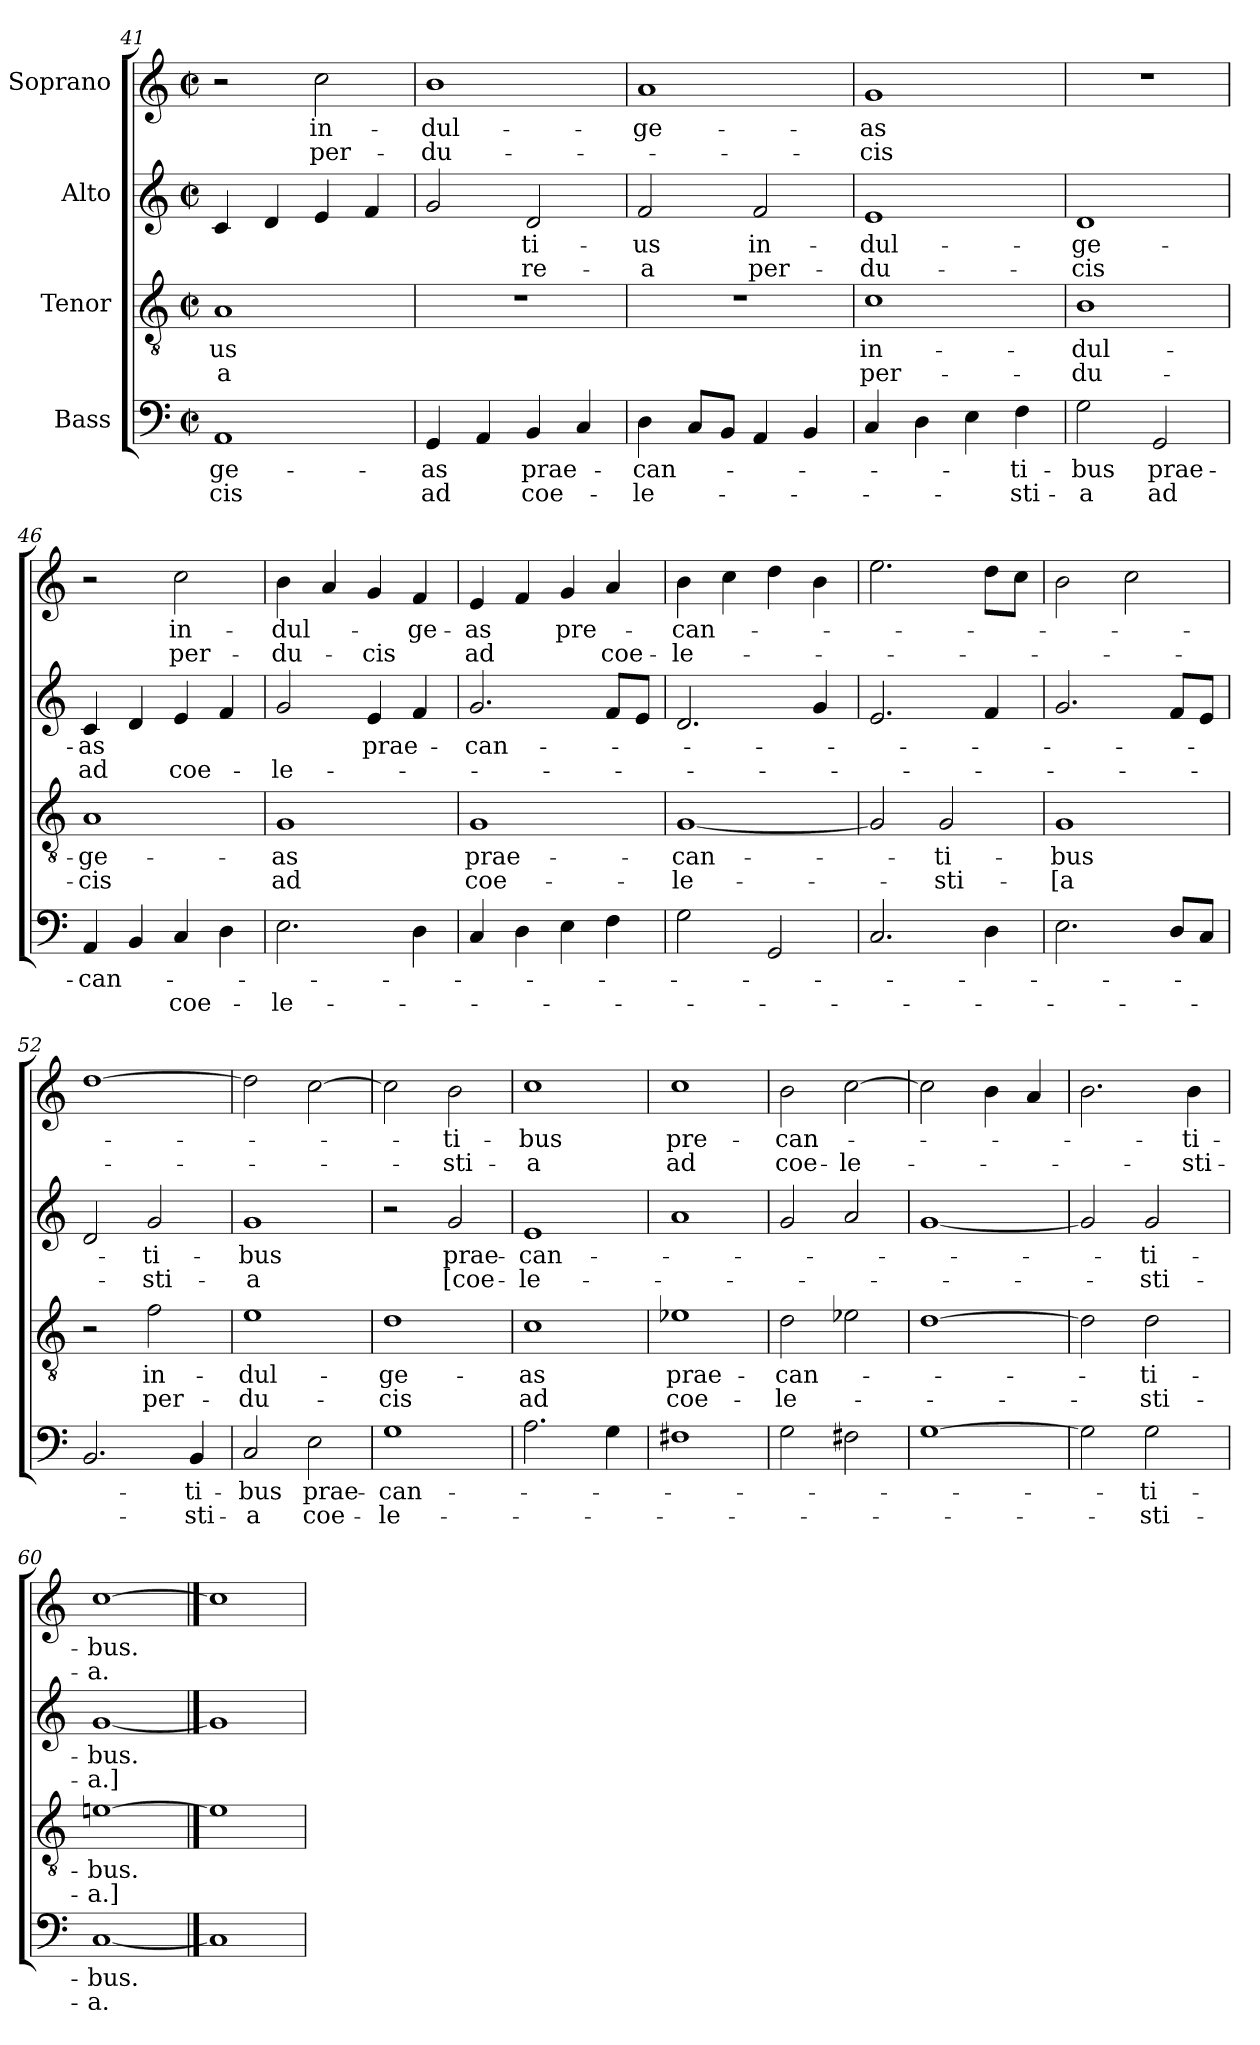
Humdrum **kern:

**kern	**text	**text	**kern	**text	**text	**kern	**text	**text	**kern	**text	**text
*part4	*part4	*part4	*part3	*part3	*part3	*part2	*part2	*part2	*part1	*part1	*part1
*staff4	*staff4	*staff4	*staff3	*staff3	*staff3	*staff2	*staff2	*staff2	*staff1	*staff1	*staff1
*I"Bass	*	*	*I"Tenor	*	*	*I"Alto	*	*	*I"Soprano	*	*
*clefF4	*	*	*clefGv2	*	*	*clefG2	*	*	*clefG2	*	*
*k[]	*	*	*k[]	*	*	*k[]	*	*	*k[]	*	*
*M2/2	*	*	*M2/2	*	*	*M2/2	*	*	*M2/2	*	*
*met(c|)	*	*	*met(c|)	*	*	*met(c|)	*	*	*met(c|)	*	*
=41	=41	=41	=41	=41	=41	=41	=41	=41	=41	=41	=41
!	!LO:LY:b	!LO:LY:b	!	!LO:LY:b	!LO:LY:b	!	!	!	!	!	!
1AA	-ge-	-cis	1A	-us	-a	4c/	.	.	2r	.	.
.	.	.	.	.	.	4d/	.	.	.	.	.
!	!	!	!	!	!	!	!	!	!	!LO:LY:b	!LO:LY:b
.	.	.	.	.	.	4e/	.	.	2cc\	in-	per-
.	.	.	.	.	.	4f/	.	.	.	.	.
=42	=42	=42	=42	=42	=42	=42	=42	=42	=42	=42	=42
!	!LO:LY:b	!LO:LY:b	!	!	!	!	!	!	!	!LO:LY:b	!LO:LY:b
4GG/	-as	ad	1r	.	.	2g/	.	.	1b	-dul-	-du-
4AA/	.	.	.	.	.	.	.	.	.	.	.
!	!LO:LY:b	!LO:LY:b	!	!	!	!	!LO:LY:b	!LO:LY:b	!	!	!
4BB/	prae-	coe-	.	.	.	2d/	-ti-	-re-	.	.	.
4C/	.	.	.	.	.	.	.	.	.	.	.
!!LO:PB:g=z
=43	=43	=43	=43	=43	=43	=43	=43	=43	=43	=43	=43
!	!LO:LY:b	!LO:LY:b	!	!	!	!	!LO:LY:b	!LO:LY:b	!	!LO:LY:b	!
4D\	-can-	-le-	1r	.	.	2f/	-us	-a	1a	-ge-	.
8C/L	.	.	.	.	.	.	.	.	.	.	.
8BB/J	.	.	.	.	.	.	.	.	.	.	.
!	!	!	!	!	!	!	!LO:LY:b	!LO:LY:b	!	!	!
4AA/	.	.	.	.	.	2f/	in-	per-	.	.	.
4BB/	.	.	.	.	.	.	.	.	.	.	.
=44	=44	=44	=44	=44	=44	=44	=44	=44	=44	=44	=44
!	!	!	!	!LO:LY:b	!LO:LY:b	!	!LO:LY:b	!LO:LY:b	!	!LO:LY:b	!LO:LY:b
4C/	.	.	1c	in-	per-	1e	-dul-	-du-	1g	-as	-cis
4D\	.	.	.	.	.	.	.	.	.	.	.
4E\	.	.	.	.	.	.	.	.	.	.	.
!	!LO:LY:b	!LO:LY:b	!	!	!	!	!	!	!	!	!
4F\	-ti-	-sti-	.	.	.	.	.	.	.	.	.
=45	=45	=45	=45	=45	=45	=45	=45	=45	=45	=45	=45
!	!LO:LY:b	!LO:LY:b	!	!LO:LY:b	!LO:LY:b	!	!LO:LY:b	!LO:LY:b	!	!	!
2G\	-bus	-a	1B	-dul-	-du-	1d	-ge-	-cis	1r	.	.
!	!LO:LY:b	!LO:LY:b	!	!	!	!	!	!	!	!	!
2GG/	prae-	ad	.	.	.	.	.	.	.	.	.
=46	=46	=46	=46	=46	=46	=46	=46	=46	=46	=46	=46
!	!LO:LY:b	!	!	!LO:LY:b	!LO:LY:b	!	!LO:LY:b	!LO:LY:b	!	!	!
4AA/	-can-	.	1A	-ge-	-cis	4c/	-as	-ad	2r	.	.
4BB/	.	.	.	.	.	4d/	.	.	.	.	.
!	!	!LO:LY:b	!	!	!	!	!	!LO:LY:b	!	!LO:LY:b	!LO:LY:b
4C/	.	coe-	.	.	.	4e/	.	coe-	2cc\	in-	per-
4D\	.	.	.	.	.	4f/	.	.	.	.	.
=47	=47	=47	=47	=47	=47	=47	=47	=47	=47	=47	=47
!	!	!LO:LY:b	!	!LO:LY:b	!LO:LY:b	!	!	!LO:LY:b	!	!LO:LY:b	!LO:LY:b
2.E\	.	-le-	1G	-as	ad	2g/	.	-le-	4b\	-dul-	-du-
.	.	.	.	.	.	.	.	.	4a/	.	.
!	!	!	!	!	!	!	!LO:LY:b	!	!	!	!LO:LY:b
.	.	.	.	.	.	4e/	prae-	.	4g/	.	-cis
!	!	!	!	!	!	!	!	!	!	!LO:LY:b	!
4D\	.	.	.	.	.	4f/	.	.	4f/	-ge-	.
=48	=48	=48	=48	=48	=48	=48	=48	=48	=48	=48	=48
!	!	!	!	!LO:LY:b	!LO:LY:b	!	!LO:LY:b	!	!	!LO:LY:b	!LO:LY:b
4C/	.	.	1G	prae-	coe-	2.g/	-can-	.	4e/	-as	ad
4D\	.	.	.	.	.	.	.	.	4f/	.	.
!	!	!	!	!	!	!	!	!	!	!LO:LY:b	!
4E\	.	.	.	.	.	.	.	.	4g/	pre-	.
!	!	!	!	!	!	!	!	!	!	!	!LO:LY:b
4F\	.	.	.	.	.	8f/L	.	.	4a/	.	coe-
.	.	.	.	.	.	8e/J	.	.	.	.	.
=49	=49	=49	=49	=49	=49	=49	=49	=49	=49	=49	=49
!	!	!	!	!LO:LY:b	!LO:LY:b	!	!	!	!	!LO:LY:b	!LO:LY:b
2G\	.	.	[1G	-can-	-le-	2.d/	.	.	4b\	-can-	-le-
.	.	.	.	.	.	.	.	.	4cc\	.	.
2GG/	.	.	.	.	.	.	.	.	4dd\	.	.
.	.	.	.	.	.	4g/	.	.	4b\	.	.
=50	=50	=50	=50	=50	=50	=50	=50	=50	=50	=50	=50
2.C/	.	.	2G/]	.	.	2.e/	.	.	2.ee\	.	.
!	!	!	!	!LO:LY:b	!LO:LY:b	!	!	!	!	!	!
.	.	.	2G/	-ti-	-sti-	.	.	.	.	.	.
4D\	.	.	.	.	.	4f/	.	.	8dd\L	.	.
.	.	.	.	.	.	.	.	.	8cc\J	.	.
=51	=51	=51	=51	=51	=51	=51	=51	=51	=51	=51	=51
!	!	!	!	!LO:LY:b	!LO:LY:b	!	!	!	!	!	!
2.E\	.	.	1G	-bus	-[a	2.g/	.	.	2b\	.	.
.	.	.	.	.	.	.	.	.	2cc\	.	.
8D/L	.	.	.	.	.	8f/L	.	.	.	.	.
8C/J	.	.	.	.	.	8e/J	.	.	.	.	.
!!LO:LB:g=z
=52	=52	=52	=52	=52	=52	=52	=52	=52	=52	=52	=52
2.BB/	.	.	2r	.	.	2d/	.	.	[1dd	.	.
!	!	!	!	!LO:LY:b	!LO:LY:b	!	!LO:LY:b	!LO:LY:b	!	!	!
.	.	.	2f\	in-	per-	2g/	-ti-	-sti-	.	.	.
!	!LO:LY:b	!LO:LY:b	!	!	!	!	!	!	!	!	!
4BB/	-ti-	-sti-	.	.	.	.	.	.	.	.	.
=53	=53	=53	=53	=53	=53	=53	=53	=53	=53	=53	=53
!	!LO:LY:b	!LO:LY:b	!	!LO:LY:b	!LO:LY:b	!	!LO:LY:b	!LO:LY:b	!	!	!
2C/	-bus	-a	1e	-dul-	-du-	1g	-bus	-a	2dd\]	.	.
!	!LO:LY:b	!LO:LY:b	!	!	!	!	!	!	!	!	!
2E\	prae-	coe-	.	.	.	.	.	.	[2cc\	.	.
=54	=54	=54	=54	=54	=54	=54	=54	=54	=54	=54	=54
!	!LO:LY:b	!LO:LY:b	!	!LO:LY:b	!LO:LY:b	!	!	!	!	!	!
1G	-can-	-le-	1d	-ge-	-cis	2r	.	.	2cc\]	.	.
!	!	!	!	!	!	!	!LO:LY:b	!LO:LY:b	!	!LO:LY:b	!LO:LY:b
.	.	.	.	.	.	2g/	prae-	[coe-	2b\	-ti-	-sti-
=55	=55	=55	=55	=55	=55	=55	=55	=55	=55	=55	=55
!	!	!	!	!LO:LY:b	!LO:LY:b	!	!LO:LY:b	!LO:LY:b	!	!LO:LY:b	!LO:LY:b
2.A\	.	.	1c	-as	ad	1e	-can-	-le-	1cc	-bus	-a
4G\	.	.	.	.	.	.	.	.	.	.	.
=56	=56	=56	=56	=56	=56	=56	=56	=56	=56	=56	=56
!	!	!	!	!LO:LY:b	!LO:LY:b	!	!	!	!	!LO:LY:b	!LO:LY:b
1F#X	.	.	1e-X	prae-	coe-	1a	.	.	1cc	pre-	ad
=57	=57	=57	=57	=57	=57	=57	=57	=57	=57	=57	=57
!	!	!	!	!LO:LY:b	!LO:LY:b	!	!	!	!	!LO:LY:b	!LO:LY:b
2G\	.	.	2d\	-can-	-le-	2g/	.	.	2b\	-can-	coe-
!	!	!	!	!	!	!	!	!	!	!	!LO:LY:b
2F#X\	.	.	2e-X\	.	.	2a/	.	.	[2cc\	.	-le-
=58	=58	=58	=58	=58	=58	=58	=58	=58	=58	=58	=58
[1G	.	.	[1d	.	.	[1g	.	.	2cc\]	.	.
.	.	.	.	.	.	.	.	.	4b\	.	.
.	.	.	.	.	.	.	.	.	4a/	.	.
=59	=59	=59	=59	=59	=59	=59	=59	=59	=59	=59	=59
2G\]	.	.	2d\]	.	.	2g/]	.	.	2.b\	.	.
!	!LO:LY:b	!LO:LY:b	!	!LO:LY:b	!LO:LY:b	!	!LO:LY:b	!LO:LY:b	!	!	!
2G\	-ti-	-sti-	2d\	-ti-	-sti-	2g/	-ti-	-sti-	.	.	.
!	!	!	!	!	!	!	!	!	!	!LO:LY:b	!LO:LY:b
.	.	.	.	.	.	.	.	.	4b\	-ti-	-sti-
=60	=60	=60	=60	=60	=60	=60	=60	=60	=60	=60	=60
!	!LO:LY:b	!LO:LY:b	!	!LO:LY:b	!LO:LY:b	!	!LO:LY:b	!LO:LY:b	!	!LO:LY:b	!LO:LY:b
[1C	-bus.	-a.	[1en	-bus.	-a.]	[1g	-bus.	-a.]	[1cc	-bus.	-a.
==61	==61	==61	==61	==61	==61	==61	==61	==61	==61	==61	==61
1C]	.	.	1e]	.	.	1g]	.	.	1cc]	.	.
=	=	=	=	=	=	=	=	=	=	=	=
*-	*-	*-	*-	*-	*-	*-	*-	*-	*-	*-	*-
